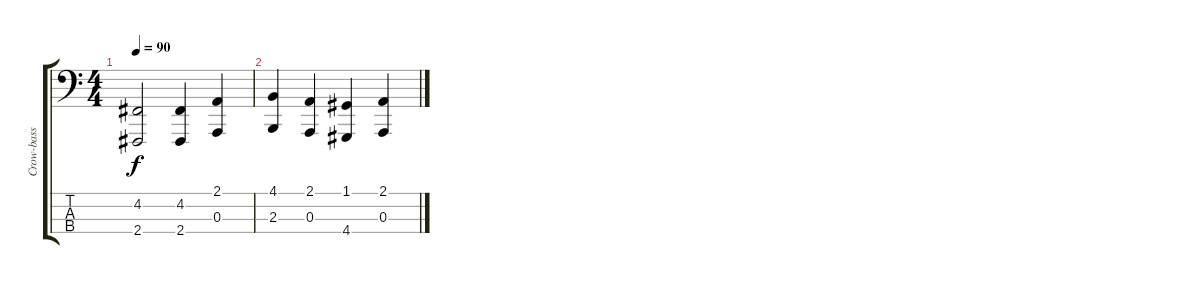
\track ("Crow-bass strings" "Crow-bass ") {instrument stringensemble1}
\staff {score tabs}
\tuning (G2 D2 A1 E1) {hide}
\ts (4 4)
\tempo 90
\clef f4
\ks c
(4.2 2.4).2{dy f} (4.2 2.4).4 (2.1 0.3).4 |
(4.1 2.3).4 (2.1 0.3).4 (1.1 4.4).4 (2.1 0.3).4
